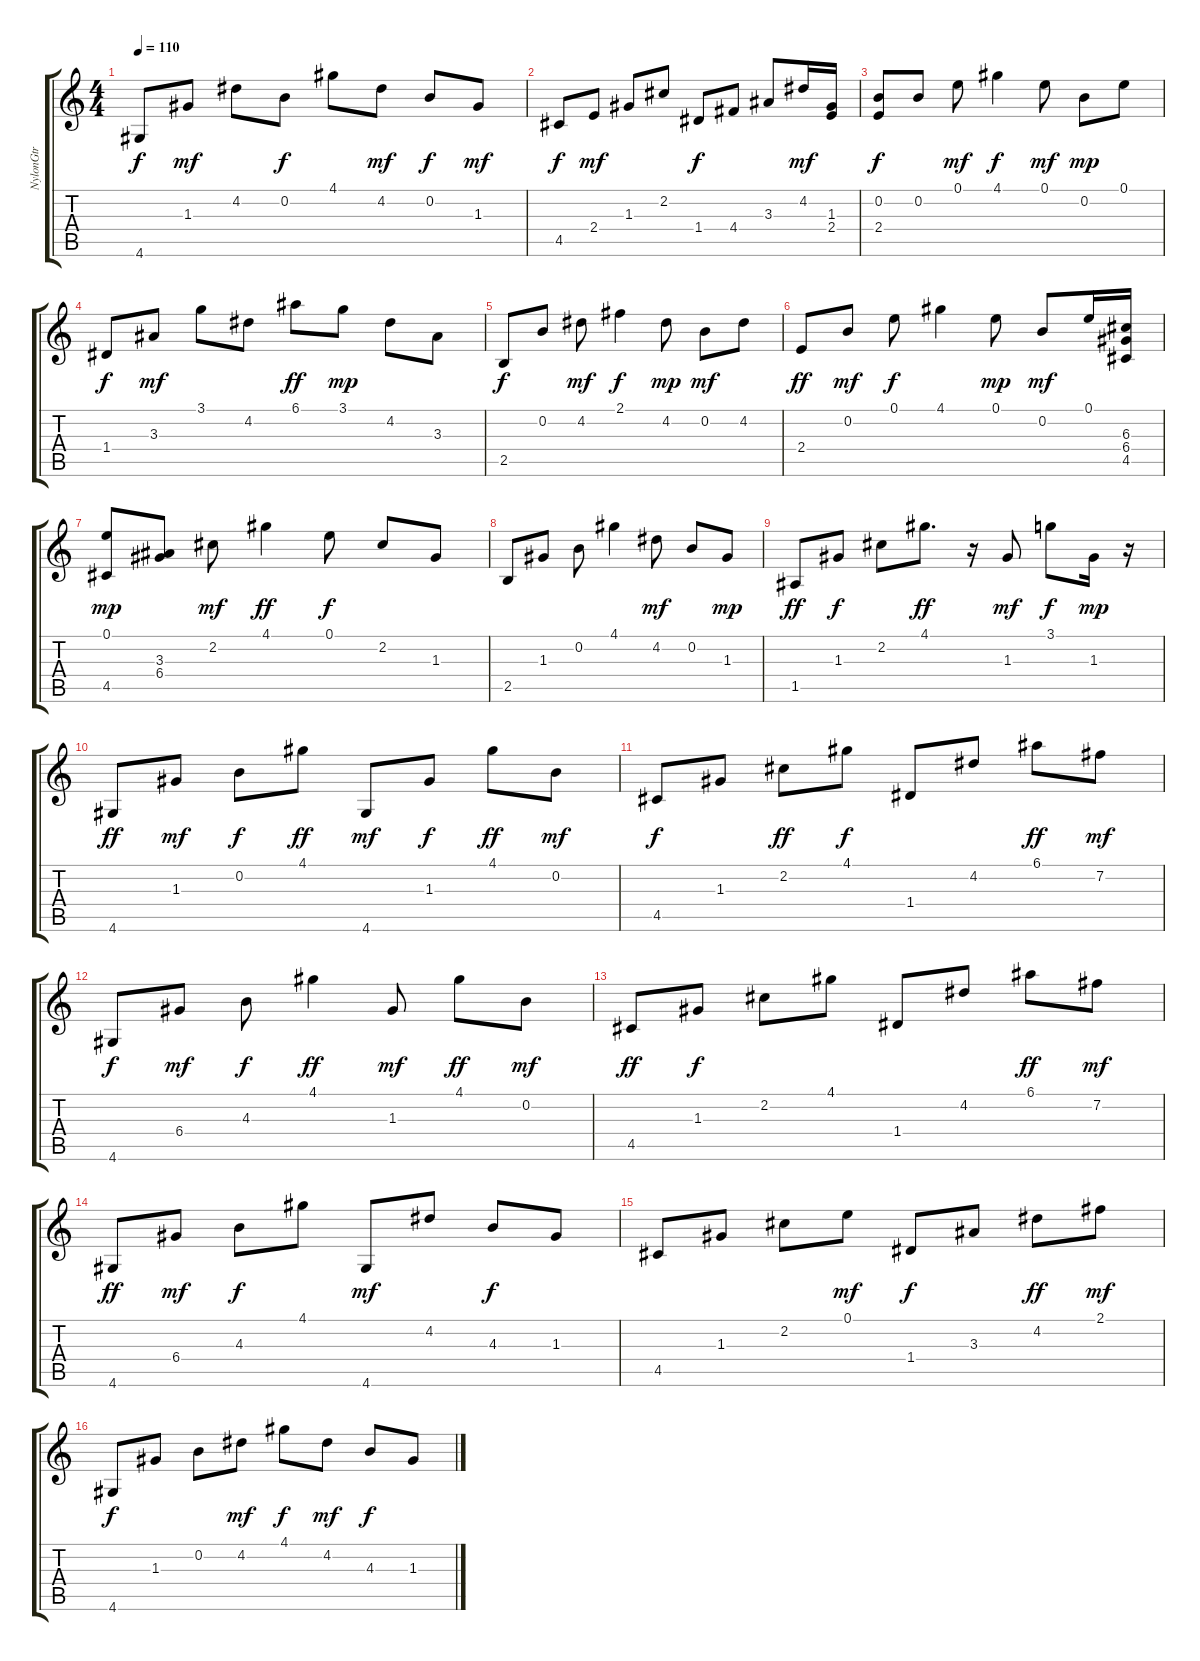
\track ("NylonGtr" "NylonGtr") {instrument acousticguitarnylon}
\staff {score tabs}
\tuning (E4 B3 G3 D3 A2 E2) {hide}
\ts (4 4)
\tempo 110
\clef g2
\ks c
4.6.8{dy f} 1.3.8{dy mf} 4.2.8 0.2.8{dy f} 4.1.8 4.2.8{dy mf} 0.2.8{dy f} 1.3.8{dy mf} |
4.5.8{dy f} 2.4.8{dy mf} 1.3.8 2.2.8 1.4.8{dy f} 4.4.8 3.3.8 4.2.16{dy mf} (1.3 2.4).16 |
(0.2 2.4).8{dy f} 0.2.8 0.1.8{dy mf} 4.1.4{dy f} 0.1.8{dy mf} 0.2.8{dy mp} 0.1.8 |
1.4.8{dy f} 3.3.8{dy mf} 3.1.8 4.2.8 6.1.8{dy ff} 3.1.8{dy mp} 4.2.8 3.3.8 |
2.5.8{dy f} 0.2.8 4.2.8{dy mf} 2.1.4{dy f} 4.2.8{dy mp} 0.2.8{dy mf} 4.2.8 |
2.4.8{dy ff} 0.2.8{dy mf} 0.1.8{dy f} 4.1.4 0.1.8{dy mp} 0.2.8{dy mf} 0.1.16 (6.3 6.4 4.5).16 |
(0.1 4.5).8{dy mp} (3.3 6.4).8 2.2.8{dy mf} 4.1.4{dy ff} 0.1.8{dy f} 2.2.8 1.3.8 |
2.5.8 1.3.8 0.2.8 4.1.4 4.2.8{dy mf} 0.2.8 1.3.8{dy mp} |
1.5.8{dy ff} 1.3.8{dy f} 2.2.8 4.1.8{d dy ff} r.16 1.3.8{dy mf} 3.1.8{dy f} 1.3.16{dy mp} r.16 |
4.6.8{dy ff} 1.3.8{dy mf} 0.2.8{dy f} 4.1.8{dy ff} 4.6.8{dy mf} 1.3.8{dy f} 4.1.8{dy ff} 0.2.8{dy mf} |
4.5.8{dy f} 1.3.8 2.2.8{dy ff} 4.1.8{dy f} 1.4.8 4.2.8 6.1.8{dy ff} 7.2.8{dy mf} |
4.6.8{dy f} 6.4.8{dy mf} 4.3.8{dy f} 4.1.4{dy ff} 1.3.8{dy mf} 4.1.8{dy ff} 0.2.8{dy mf} |
4.5.8{dy ff} 1.3.8{dy f} 2.2.8 4.1.8 1.4.8 4.2.8 6.1.8{dy ff} 7.2.8{dy mf} |
4.6.8{dy ff} 6.4.8{dy mf} 4.3.8{dy f} 4.1.8 4.6.8{dy mf} 4.2.8 4.3.8{dy f} 1.3.8 |
4.5.8 1.3.8 2.2.8 0.1.8{dy mf} 1.4.8{dy f} 3.3.8 4.2.8{dy ff} 2.1.8{dy mf} |
4.6.8{dy f} 1.3.8 0.2.8 4.2.8{dy mf} 4.1.8{dy f} 4.2.8{dy mf} 4.3.8{dy f} 1.3.8
